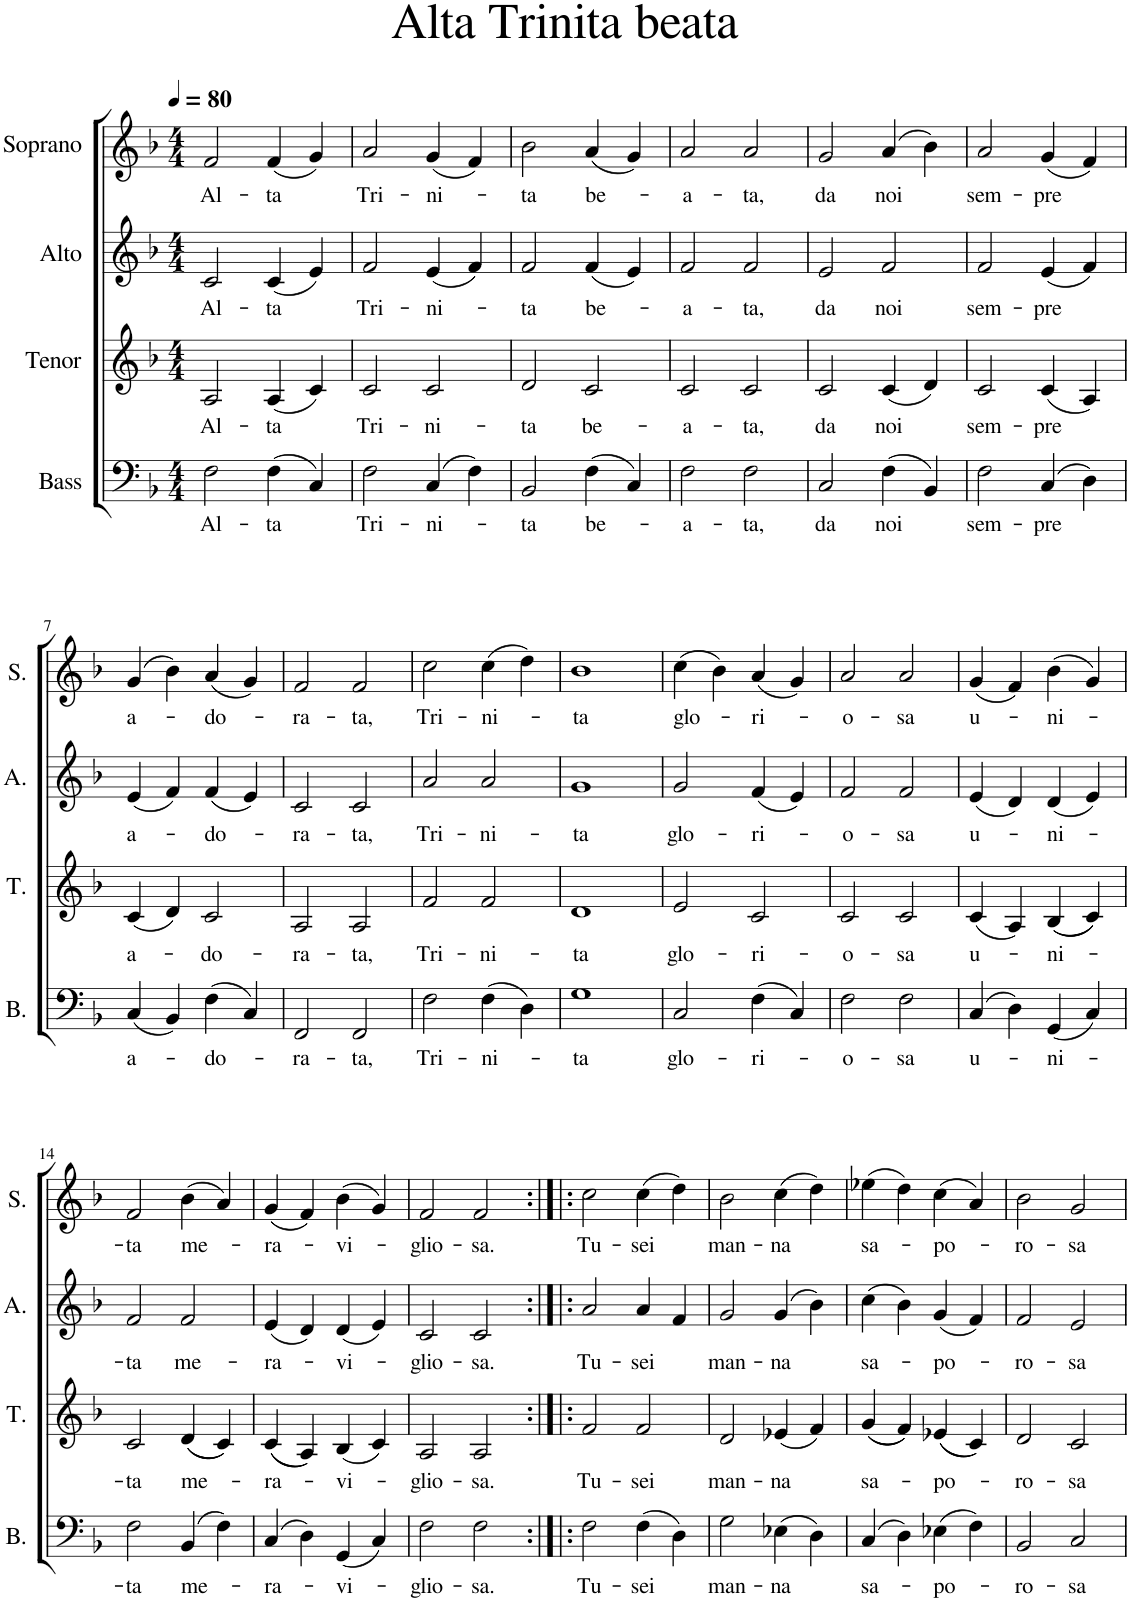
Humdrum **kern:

**kern	**text	**kern	**text	**kern	**text	**kern	**text
*part4	*part4	*part3	*part3	*part2	*part2	*part1	*part1
*staff4	*staff4	*staff3	*staff3	*staff2	*staff2	*staff1	*staff1
*I"Bass	*	*I"Tenor	*	*I"Alto	*	*I"Soprano	*
*I'B.	*	*I'T.	*	*I'A.	*	*I'S.	*
*clefF4	*	*clefG2	*	*clefG2	*	*clefG2	*
*k[b-]	*	*k[b-]	*	*k[b-]	*	*k[b-]	*
*M4/4	*	*M4/4	*	*M4/4	*	*M4/4	*
*MM80	*	*MM80	*	*MM80	*	*MM80	*
=1	=1	=1	=1	=1	=1	=1	=1
!	!LO:LY:b	!	!LO:LY:b	!	!LO:LY:b	!	!LO:LY:b
2F\	Al-	2A/	Al-	2c/	Al-	2f/	Al-
!	!LO:LY:b	!	!LO:LY:b	!	!LO:LY:b	!	!LO:LY:b
(4F\	-ta	(4A/	-ta	(4c/	-ta	(4f/	-ta
4C/)	.	4c/)	.	4e/)	.	4g/)	.
=2	=2	=2	=2	=2	=2	=2	=2
!	!LO:LY:b	!	!LO:LY:b	!	!LO:LY:b	!	!LO:LY:b
2F\	Tri-	2c/	Tri-	2f/	Tri-	2a/	Tri-
!	!LO:LY:b	!	!LO:LY:b	!	!LO:LY:b	!	!LO:LY:b
(4C/	-ni-	2c/	-ni-	(4e/	-ni-	(4g/	-ni-
4F\)	.	.	.	4f/)	.	4f/)	.
=3	=3	=3	=3	=3	=3	=3	=3
!	!LO:LY:b	!	!LO:LY:b	!	!LO:LY:b	!	!LO:LY:b
2BB-/	-ta	2d/	-ta	2f/	-ta	2b-\	-ta
!	!LO:LY:b	!	!LO:LY:b	!	!LO:LY:b	!	!LO:LY:b
(4F\	be-	2c/	be-	(4f/	be-	(4a/	be-
4C/)	.	.	.	4e/)	.	4g/)	.
=4	=4	=4	=4	=4	=4	=4	=4
!	!LO:LY:b	!	!LO:LY:b	!	!LO:LY:b	!	!LO:LY:b
2F\	-a-	2c/	-a-	2f/	-a-	2a/	-a-
!	!LO:LY:b	!	!LO:LY:b	!	!LO:LY:b	!	!LO:LY:b
2F\	-ta,	2c/	-ta,	2f/	-ta,	2a/	-ta,
=5	=5	=5	=5	=5	=5	=5	=5
!	!LO:LY:b	!	!LO:LY:b	!	!LO:LY:b	!	!LO:LY:b
2C/	da	2c/	da	2e/	da	2g/	da
!	!LO:LY:b	!	!LO:LY:b	!	!LO:LY:b	!	!LO:LY:b
(4F\	noi	(4c/	noi	2f/	noi	(4a/	noi
4BB-/)	.	4d/)	.	.	.	4b-\)	.
=6	=6	=6	=6	=6	=6	=6	=6
!	!LO:LY:b	!	!LO:LY:b	!	!LO:LY:b	!	!LO:LY:b
2F\	sem-	2c/	sem-	2f/	sem-	2a/	sem-
!	!LO:LY:b	!	!LO:LY:b	!	!LO:LY:b	!	!LO:LY:b
(4C/	-pre	(4c/	-pre	(4e/	-pre	(4g/	-pre
4D\)	.	4A/)	.	4f/)	.	4f/)	.
!!LO:LB:g=z
=7	=7	=7	=7	=7	=7	=7	=7
!	!LO:LY:b	!	!LO:LY:b	!	!LO:LY:b	!	!LO:LY:b
(4C/	a-	(4c/	a-	(4e/	a-	(4g/	a-
4BB-/)	.	4d/)	.	4f/)	.	4b-\)	.
!	!LO:LY:b	!	!LO:LY:b	!	!LO:LY:b	!	!LO:LY:b
(4F\	-do-	2c/	-do-	(4f/	-do-	(4a/	-do-
4C/)	.	.	.	4e/)	.	4g/)	.
=8	=8	=8	=8	=8	=8	=8	=8
!	!LO:LY:b	!	!LO:LY:b	!	!LO:LY:b	!	!LO:LY:b
2FF/	-ra-	2A/	-ra-	2c/	-ra-	2f/	-ra-
!	!LO:LY:b	!	!LO:LY:b	!	!LO:LY:b	!	!LO:LY:b
2FF/	-ta,	2A/	-ta,	2c/	-ta,	2f/	-ta,
=9	=9	=9	=9	=9	=9	=9	=9
!	!LO:LY:b	!	!LO:LY:b	!	!LO:LY:b	!	!LO:LY:b
2F\	Tri-	2f/	Tri-	2a/	Tri-	2cc\	Tri-
!	!LO:LY:b	!	!LO:LY:b	!	!LO:LY:b	!	!LO:LY:b
(4F\	-ni-	2f/	-ni-	2a/	-ni-	(4cc\	-ni-
4D\)	.	.	.	.	.	4dd\)	.
=10	=10	=10	=10	=10	=10	=10	=10
!	!LO:LY:b	!	!LO:LY:b	!	!LO:LY:b	!	!LO:LY:b
1G	-ta	1d	-ta	1g	-ta	1b-	-ta
=11	=11	=11	=11	=11	=11	=11	=11
!	!LO:LY:b	!	!LO:LY:b	!	!LO:LY:b	!	!LO:LY:b
2C/	glo-	2e/	glo-	2g/	glo-	(4cc\	glo-
.	.	.	.	.	.	4b-\)	.
!	!LO:LY:b	!	!LO:LY:b	!	!LO:LY:b	!	!LO:LY:b
(4F\	-ri-	2c/	-ri-	(4f/	-ri-	(4a/	-ri-
4C/)	.	.	.	4e/)	.	4g/)	.
=12	=12	=12	=12	=12	=12	=12	=12
!	!LO:LY:b	!	!LO:LY:b	!	!LO:LY:b	!	!LO:LY:b
2F\	-o-	2c/	-o-	2f/	-o-	2a/	-o-
!	!LO:LY:b	!	!LO:LY:b	!	!LO:LY:b	!	!LO:LY:b
2F\	-sa	2c/	-sa	2f/	-sa	2a/	-sa
=13	=13	=13	=13	=13	=13	=13	=13
!	!LO:LY:b	!	!LO:LY:b	!	!LO:LY:b	!	!LO:LY:b
(4C/	u-	(4c/	u-	(4e/	u-	(4g/	u-
4D\)	.	4A/)	.	4d/)	.	4f/)	.
!	!LO:LY:b	!	!LO:LY:b	!	!LO:LY:b	!	!LO:LY:b
(4GG/	-ni-	((4B-/	-ni-	(4d/	-ni-	(4b-\	-ni-
4C/)	.	4c/))	.	4e/)	.	4g/)	.
!!LO:LB:g=z
=14	=14	=14	=14	=14	=14	=14	=14
!	!LO:LY:b	!	!LO:LY:b	!	!LO:LY:b	!	!LO:LY:b
2F\	-ta	2c/	-ta	2f/	-ta	2f/	-ta
!	!LO:LY:b	!	!LO:LY:b	!	!LO:LY:b	!	!LO:LY:b
(4BB-/	me-	((4d/	me-	2f/	me-	(4b-\	me-
4F\)	.	4c/))	.	.	.	4a/)	.
=15	=15	=15	=15	=15	=15	=15	=15
!	!LO:LY:b	!	!LO:LY:b	!	!LO:LY:b	!	!LO:LY:b
(4C/	-ra-	((4c/	-ra-	(4e/	-ra-	(4g/	-ra-
4D\)	.	4A/))	.	4d/)	.	4f/)	.
!	!LO:LY:b	!	!LO:LY:b	!	!LO:LY:b	!	!LO:LY:b
(4GG/	-vi-	(4B-/	-vi-	(4d/	-vi-	(4b-\	-vi-
4C/)	.	4c/)	.	4e/)	.	4g/)	.
=16	=16	=16	=16	=16	=16	=16	=16
!	!LO:LY:b	!	!LO:LY:b	!	!LO:LY:b	!	!LO:LY:b
2F\	-glio-	2A/	-glio-	2c/	-glio-	2f/	-glio-
!	!LO:LY:b	!	!LO:LY:b	!	!LO:LY:b	!	!LO:LY:b
2F\	-sa.	2A/	-sa.	2c/	-sa.	2f/	-sa.
=17:|!|:	=17:|!|:	=17:|!|:	=17:|!|:	=17:|!|:	=17:|!|:	=17:|!|:	=17:|!|:
!	!LO:LY:b	!	!LO:LY:b	!	!LO:LY:b	!	!LO:LY:b
2F\	Tu-	2f/	Tu-	2a/	Tu-	2cc\	Tu-
!	!LO:LY:b	!	!LO:LY:b	!	!LO:LY:b	!	!LO:LY:b
(4F\	-sei	2f/	-sei	4a/	-sei	(4cc\	-sei
4D\)	.	.	.	4f/	.	4dd\)	.
=18	=18	=18	=18	=18	=18	=18	=18
!	!LO:LY:b	!	!LO:LY:b	!	!LO:LY:b	!	!LO:LY:b
2G\	man-	2d/	man-	2g/	man-	2b-\	man-
!	!LO:LY:b	!	!LO:LY:b	!	!LO:LY:b	!	!LO:LY:b
(4E-X\	-na	(4e-X/	-na	(4g/	-na	(4cc\	-na
4D\)	.	4f/)	.	4b-\)	.	4dd\)	.
=19	=19	=19	=19	=19	=19	=19	=19
!	!LO:LY:b	!	!LO:LY:b	!	!LO:LY:b	!	!LO:LY:b
(4C/	sa-	((4g/	sa-	(4cc\	sa-	(4ee-X\	sa-
4D\)	.	4f/))	.	4b-\)	.	4dd\)	.
!	!LO:LY:b	!	!LO:LY:b	!	!LO:LY:b	!	!LO:LY:b
(4E-X\	-po-	((4e-X/	-po-	(4g/	-po-	(4cc\	-po-
4F\)	.	4c/))	.	4f/)	.	4a/)	.
=20	=20	=20	=20	=20	=20	=20	=20
!	!LO:LY:b	!	!LO:LY:b	!	!LO:LY:b	!	!LO:LY:b
2BB-/	-ro-	2d/	-ro-	2f/	-ro-	2b-\	-ro-
!	!LO:LY:b	!	!LO:LY:b	!	!LO:LY:b	!	!LO:LY:b
2C/	-sa	2c/	-sa	2e/	-sa	2g/	-sa
=	=	=	=	=	=	=	=
*-	*-	*-	*-	*-	*-	*-	*-
